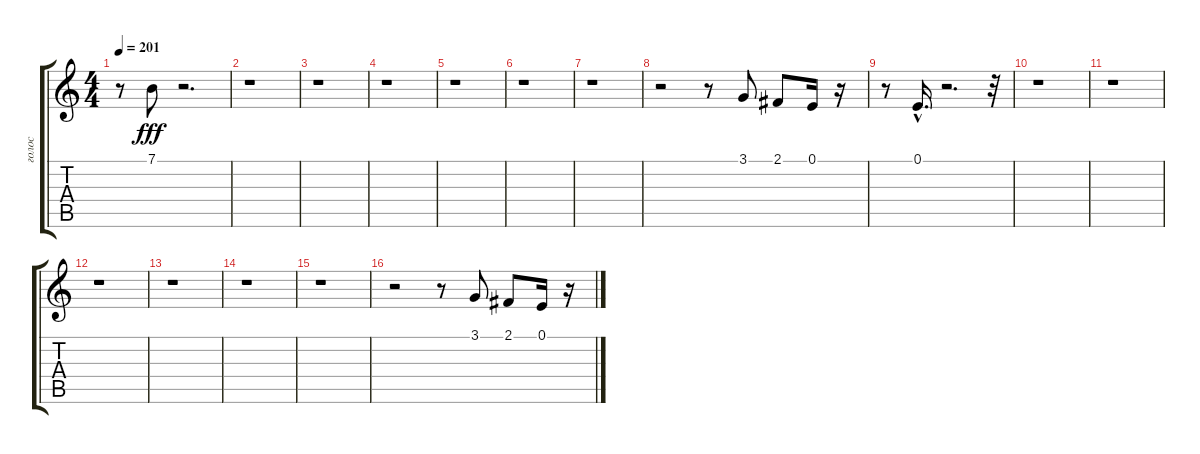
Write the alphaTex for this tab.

\track ("голос" "голос") {instrument oboe}
\staff {score tabs}
\tuning (E4 B3 G3 D3 A2 E2) {hide}
\ts (4 4)
\tempo 201
\clef g2
\ks c
r.8{dy fff} 7.1.8 r.2{d} |
r.1 |
r.1 |
r.1 |
r.1 |
r.1 |
r.1 |
r.2 r.8 3.1.8 2.1.8 0.1.16 r.16 |
r.8 0.1{hac}.16{d} r.2{d} r.32 |
r.1 |
r.1 |
r.1 |
r.1 |
r.1 |
r.1 |
r.2 r.8 3.1.8 2.1.8 0.1.16 r.16
